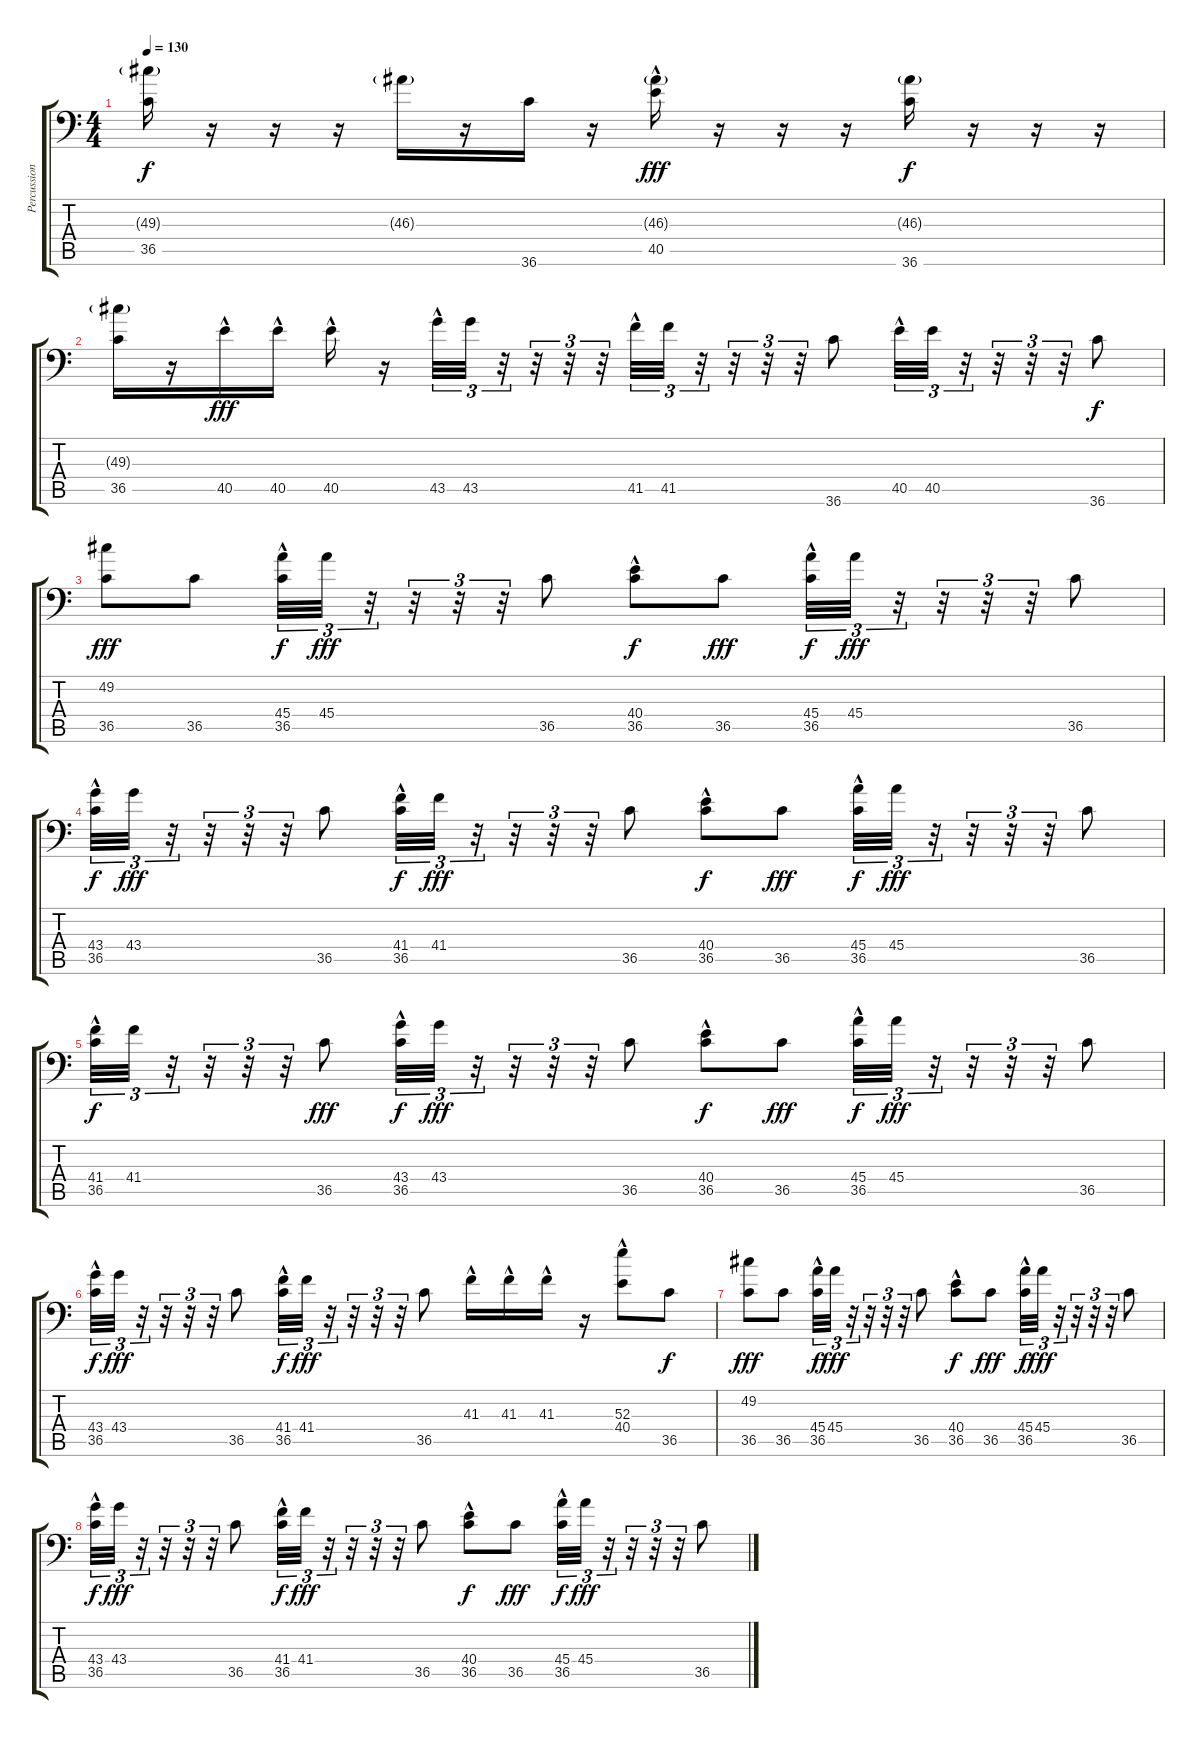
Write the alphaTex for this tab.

\track ("Percussion" "Percussion") {instrument acousticgrandpiano}
\staff {score tabs}
\tuning (C-1 C-1 C-1 C-1 C-1 C-1) {hide}
\ts (4 4)
\tempo 130
\clef f4
\ks c
(49.3{g} 36.5).16{dy f} r.16 r.16 r.16 46.3{g}.16 r.16 36.6.16 r.16 (46.3{g} 40.5{hac}).16{dy fff} r.16 r.16 r.16 (46.3{g} 36.6).16{dy f} r.16 r.16 r.16 |
(49.3{g} 36.5).16 r.16 40.5{hac}.16{dy fff} 40.5{hac}.16 40.5{hac}.16 r.16 43.5{hac}.32{tu (3 2)} 43.5.32{tu (3 2)} r.32{tu (3 2)} r.32{tu (3 2)} r.32{tu (3 2)} r.32{tu (3 2)} 41.5{hac}.32{tu (3 2)} 41.5.32{tu (3 2)} r.32{tu (3 2)} r.32{tu (3 2)} r.32{tu (3 2)} r.32{tu (3 2)} 36.6.8 40.5{hac}.32{tu (3 2)} 40.5.32{tu (3 2)} r.32{tu (3 2)} r.32{tu (3 2)} r.32{tu (3 2)} r.32{tu (3 2)} 36.6.8{dy f} |
(49.2 36.5).8{dy fff} 36.5.8 (45.4{hac} 36.5).32{tu (3 2) dy f} 45.4.32{tu (3 2) dy fff} r.32{tu (3 2)} r.32{tu (3 2)} r.32{tu (3 2)} r.32{tu (3 2)} 36.5.8 (40.4{hac} 36.5).8{dy f} 36.5.8{dy fff} (45.4{hac} 36.5).32{tu (3 2) dy f} 45.4.32{tu (3 2) dy fff} r.32{tu (3 2)} r.32{tu (3 2)} r.32{tu (3 2)} r.32{tu (3 2)} 36.5.8 |
(43.4{hac} 36.5).32{tu (3 2) dy f} 43.4.32{tu (3 2) dy fff} r.32{tu (3 2)} r.32{tu (3 2)} r.32{tu (3 2)} r.32{tu (3 2)} 36.5.8 (41.4{hac} 36.5).32{tu (3 2) dy f} 41.4.32{tu (3 2) dy fff} r.32{tu (3 2)} r.32{tu (3 2)} r.32{tu (3 2)} r.32{tu (3 2)} 36.5.8 (40.4{hac} 36.5).8{dy f} 36.5.8{dy fff} (45.4{hac} 36.5).32{tu (3 2) dy f} 45.4.32{tu (3 2) dy fff} r.32{tu (3 2)} r.32{tu (3 2)} r.32{tu (3 2)} r.32{tu (3 2)} 36.5.8 |
(41.4{hac} 36.5).32{tu (3 2) dy f} 41.4.32{tu (3 2)} r.32{tu (3 2)} r.32{tu (3 2)} r.32{tu (3 2)} r.32{tu (3 2)} 36.5.8{dy fff} (43.4{hac} 36.5).32{tu (3 2) dy f} 43.4.32{tu (3 2) dy fff} r.32{tu (3 2)} r.32{tu (3 2)} r.32{tu (3 2)} r.32{tu (3 2)} 36.5.8 (40.4{hac} 36.5).8{dy f} 36.5.8{dy fff} (45.4{hac} 36.5).32{tu (3 2) dy f} 45.4.32{tu (3 2) dy fff} r.32{tu (3 2)} r.32{tu (3 2)} r.32{tu (3 2)} r.32{tu (3 2)} 36.5.8 |
(43.4{hac} 36.5).32{tu (3 2) dy f} 43.4.32{tu (3 2) dy fff} r.32{tu (3 2)} r.32{tu (3 2)} r.32{tu (3 2)} r.32{tu (3 2)} 36.5.8 (41.4{hac} 36.5).32{tu (3 2) dy f} 41.4.32{tu (3 2) dy fff} r.32{tu (3 2)} r.32{tu (3 2)} r.32{tu (3 2)} r.32{tu (3 2)} 36.5.8 41.3{hac}.16 41.3{hac}.16 41.3{hac}.16 r.16 (52.3 40.4{hac}).8 36.5.8{dy f} |
(49.2 36.5).8{dy fff} 36.5.8 (45.4{hac} 36.5).32{tu (3 2) dy f} 45.4.32{tu (3 2) dy fff} r.32{tu (3 2)} r.32{tu (3 2)} r.32{tu (3 2)} r.32{tu (3 2)} 36.5.8 (40.4{hac} 36.5).8{dy f} 36.5.8{dy fff} (45.4{hac} 36.5).32{tu (3 2) dy f} 45.4.32{tu (3 2) dy fff} r.32{tu (3 2)} r.32{tu (3 2)} r.32{tu (3 2)} r.32{tu (3 2)} 36.5.8 |
(43.4{hac} 36.5).32{tu (3 2) dy f} 43.4.32{tu (3 2) dy fff} r.32{tu (3 2)} r.32{tu (3 2)} r.32{tu (3 2)} r.32{tu (3 2)} 36.5.8 (41.4{hac} 36.5).32{tu (3 2) dy f} 41.4.32{tu (3 2) dy fff} r.32{tu (3 2)} r.32{tu (3 2)} r.32{tu (3 2)} r.32{tu (3 2)} 36.5.8 (40.4{hac} 36.5).8{dy f} 36.5.8{dy fff} (45.4{hac} 36.5).32{tu (3 2) dy f} 45.4.32{tu (3 2) dy fff} r.32{tu (3 2)} r.32{tu (3 2)} r.32{tu (3 2)} r.32{tu (3 2)} 36.5.8
